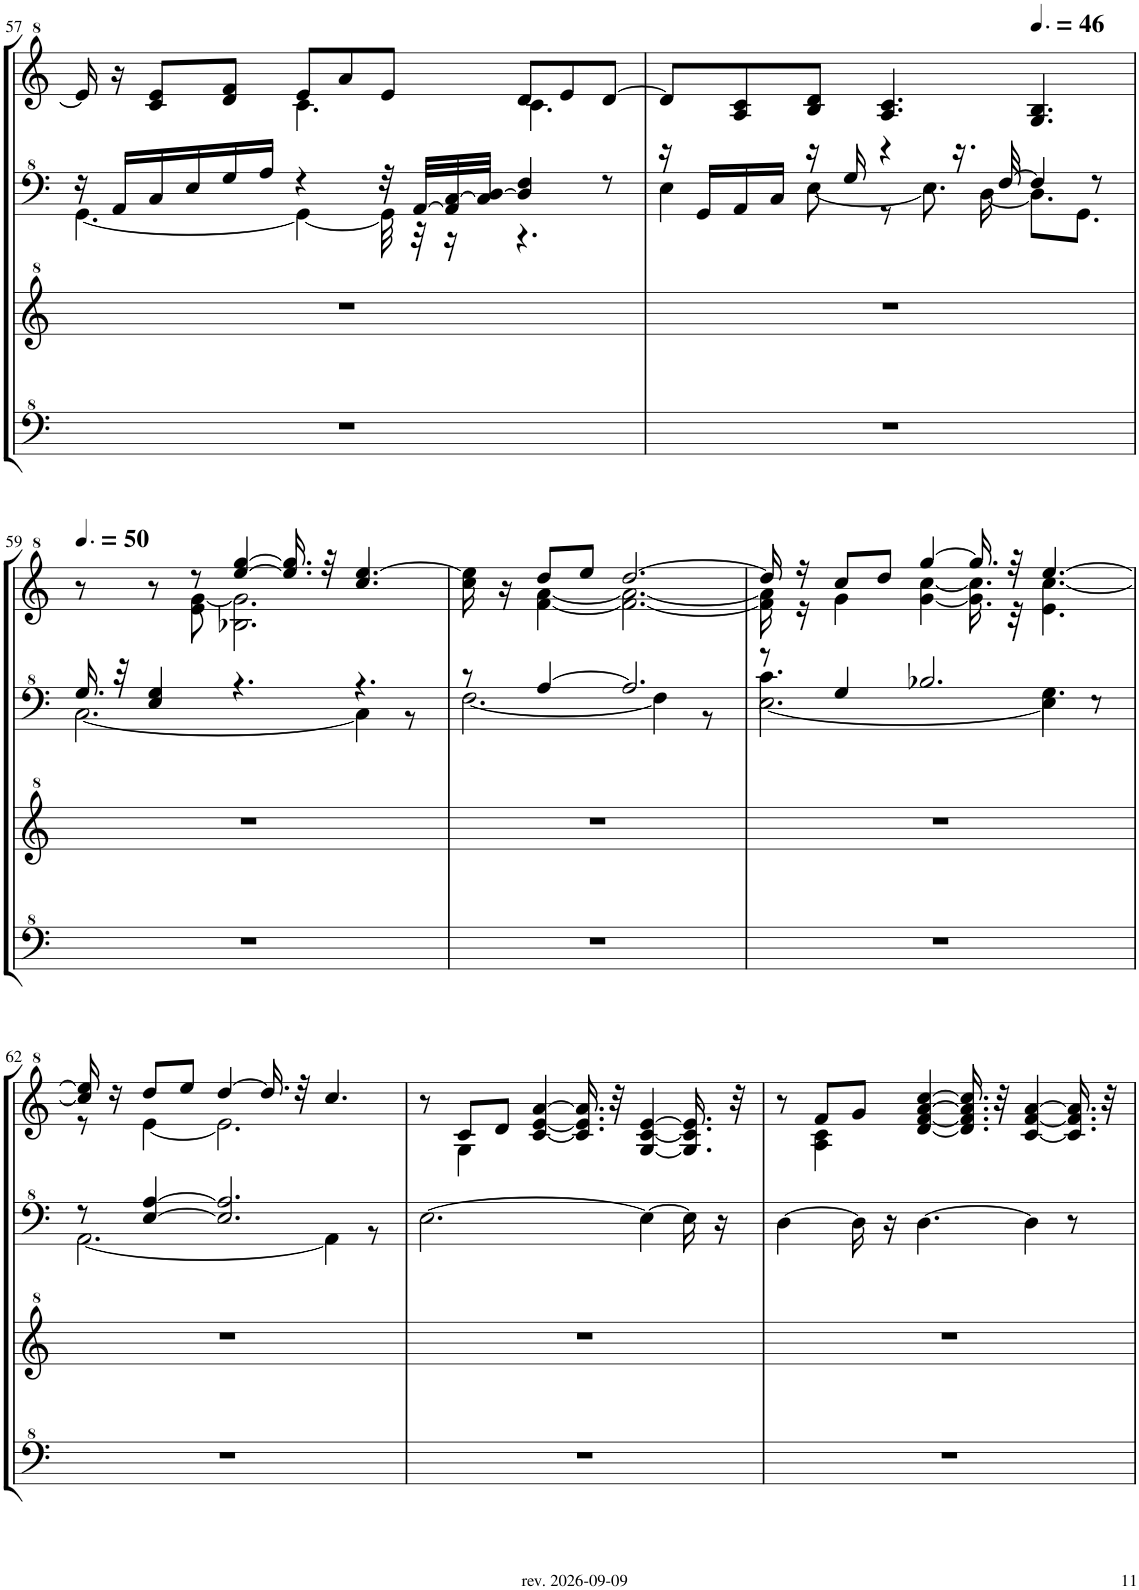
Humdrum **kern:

**kern	**kern	**kern	**kern
*part1	*part1	*part1	*part1
*staff4	*staff3	*staff2	*staff1
*I"Model III	*	*	*
!!LO:PB:g=z
*clefF^4	*clefG^2	*clefF^4	*clefG^2
*k[]	*k[]	*k[]	*k[]
*M9/8	*M9/8	*M9/8	*M9/8
=57	=57	=57	=57
*	*	*^	*^
8%9r	8%9r	16r	[4.G\	16ee/]	4.ryy
.	.	16A/LL	.	16r	.
.	.	16c/	.	8cc/ 8ee/L	.
.	.	16e/	.	.	.
.	.	16g/	.	8dd/ 8ff/J	.
.	.	16a/JJ	.	.	.
.	.	4r	4G\_	8ee/L	4.cc\
.	.	.	.	8aa/	.
.	.	32r	32G\]	8ee/J	.
.	.	[32A/LLL	32r	.	.
.	.	32A/] [32c/	16r	.	.
.	.	32c/] [32d/JJJ	.	.	.
.	.	4d/] 4f/	4.r	8dd/L	4.cc\
.	.	.	.	8ee/	.
.	.	8r	.	[8dd/J	.
*	*	*	*	*v	*v
=58	=58	=58	=58	=58
8%9r	8%9r	16r	4e\	8dd/L]
.	.	16G/LL	.	.
.	.	16A/	.	8a/ 8cc/
.	.	16c/JJ	.	.
.	.	16r	[8e\	8b/ 8dd/J
.	.	16g/	.	.
.	.	4r	8r	4.a/ 4.cc/
.	.	.	8.e\]	.
.	.	16.r	.	.
.	.	.	[16d\	.
.	.	[32f/	.	.
*	*	*	*	*MM69
.	.	4f/]	8.d\L]	4.g/ 4.b/
.	.	.	8.G\J	.
.	.	8r	.	.
!!LO:LB:g=z
=59	=59	=59	=59	=59
*	*	*	*	*MM75
*	*	*	*	*^
8%9r	8%9r	16.g/	[2.c\	8r	4ryy
.	.	32r	.	.	.
.	.	4e/ 4g/	.	8r	.
.	.	.	.	8r	8ee\ [8gg\
.	.	4.r	.	[4eee/ [4ggg/	2.b-X\ 2.gg\]
.	.	.	.	16.eee/] 16.ggg/]	.
.	.	.	.	32r	.
.	.	4.r	4c\]	4.ccc/ [4.eee/	.
.	.	.	8r	.	.
=60	=60	=60	=60	=60	=60
8%9r	8%9r	8r	[2.f\	16ccc\ 16eee\]	8ryy
.	.	.	.	16r	.
.	.	[4a/	.	8ddd/L	[4ff\ [4aa\
.	.	.	.	8eee/J	.
.	.	2.a/]	.	[2.ddd/	2.ff\_ 2.aa\_
.	.	.	4f\]	.	.
.	.	.	8r	.	.
=61	=61	=61	=61	=61	=61
*	*	*	*^	*	*
8%9r	8%9r	8r	[2.e\	4.cc\	16ddd/]	16ff\] 16aa\]
.	.	.	.	.	16r	16r
.	.	4g/	.	.	8ccc/L	4gg\
.	.	.	.	.	8ddd/J	.
.	.	2.b-X/	.	4.ryy	[4ggg/	[4gg\ [4ccc\
.	.	.	.	.	16.ggg/]	16.gg\] 16.ccc\]
.	.	.	.	.	32r	32r
.	.	.	4e\]	4.g\	[4.eee/	4.ee\ [4.ccc\
.	.	.	8r	.	.	.
*	*	*	*v	*v	*	*
!!LO:LB:g=z	!!
=62	=62	=62	=62	=62	=62
8%9r	8%9r	8r	[2.A\	16ccc/] 16eee/]	8r
.	.	.	.	16r	.
.	.	[4e/ [4a/	.	8ddd/L	[4ee\
.	.	.	.	8eee/J	.
.	.	2.e/] 2.a/]	.	[4ddd/	2.ee\]
.	.	.	.	16.ddd/]	.
.	.	.	.	32r	.
.	.	.	4A\]	4.ccc/	.
.	.	.	8r	.	.
*	*	*v	*v	*	*
=63	=63	=63	=63	=63
8%9r	8%9r	[2.e\	8r	8ryy
.	.	.	8cc/L	4g\
.	.	.	8dd/J	.
.	.	.	[4cc/ [4ee/ [4aa/	2.ryy
.	.	.	16.cc/] 16.ee/] 16.aa/]	.
.	.	.	32r	.
.	.	4e\_	[4g/ [4cc/ [4ee/	.
.	.	16e\]	16.g/] 16.cc/] 16.ee/]	.
.	.	16r	.	.
.	.	.	32r	.
=64	=64	=64	=64	=64
8%9r	8%9r	[4d\	8r	8ryy
.	.	.	8ff/L	4a\ 4cc\
.	.	16d\]	8gg/J	.
.	.	16r	.	.
.	.	[4.d\	[4dd/ [4ff/ [4aa/ [4ccc/	2.ryy
.	.	.	16.dd/] 16.ff/] 16.aa/] 16.ccc/]	.
.	.	.	32r	.
.	.	4d\]	[4cc/ [4ff/ [4aa/	.
.	.	8r	16.cc/] 16.ff/] 16.aa/]	.
.	.	.	32r	.
*	*	*	*v	*v
=	=	=	=
*-	*-	*-	*-
